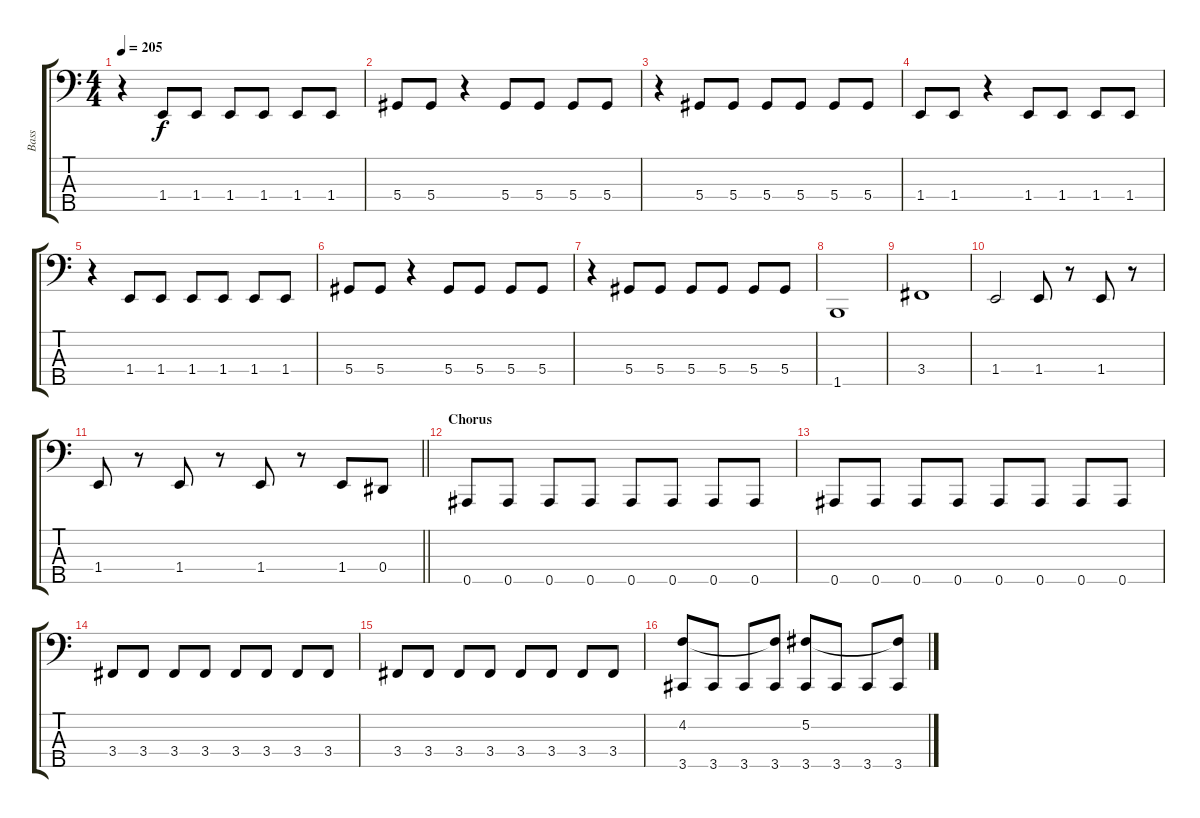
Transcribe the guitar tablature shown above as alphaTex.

\track ("Bass" "Bass") {instrument electricbassfinger}
\staff {score tabs}
\tuning (Gb2 Db2 Ab1 Eb1 Bb0) {hide}
\ts (4 4)
\tempo 205
\clef f4
\ks c
r.4{dy f} 1.4.8 1.4.8 1.4.8 1.4.8 1.4.8 1.4.8 |
5.4.8 5.4.8 r.4 5.4.8 5.4.8 5.4.8 5.4.8 |
r.4 5.4.8 5.4.8 5.4.8 5.4.8 5.4.8 5.4.8 |
1.4.8 1.4.8 r.4 1.4.8 1.4.8 1.4.8 1.4.8 |
r.4 1.4.8 1.4.8 1.4.8 1.4.8 1.4.8 1.4.8 |
5.4.8 5.4.8 r.4 5.4.8 5.4.8 5.4.8 5.4.8 |
r.4 5.4.8 5.4.8 5.4.8 5.4.8 5.4.8 5.4.8 |
1.5.1 |
3.4.1 |
1.4.2 1.4.8 r.8 1.4.8 r.8 |
\barLineRight lightlight
1.4.8 r.8 1.4.8 r.8 1.4.8 r.8 1.4.8 0.4.8 |
\section ("" "Chorus")
0.5.8 0.5.8 0.5.8 0.5.8 0.5.8 0.5.8 0.5.8 0.5.8 |
0.5.8 0.5.8 0.5.8 0.5.8 0.5.8 0.5.8 0.5.8 0.5.8 |
3.4.8 3.4.8 3.4.8 3.4.8 3.4.8 3.4.8 3.4.8 3.4.8 |
3.4.8 3.4.8 3.4.8 3.4.8 3.4.8 3.4.8 3.4.8 3.4.8 |
(4.2 3.5).8 3.5.8 3.5.8 (4.2{t} 3.5).8 (5.2 3.5).8 3.5.8 3.5.8 (5.2{t} 3.5).8
